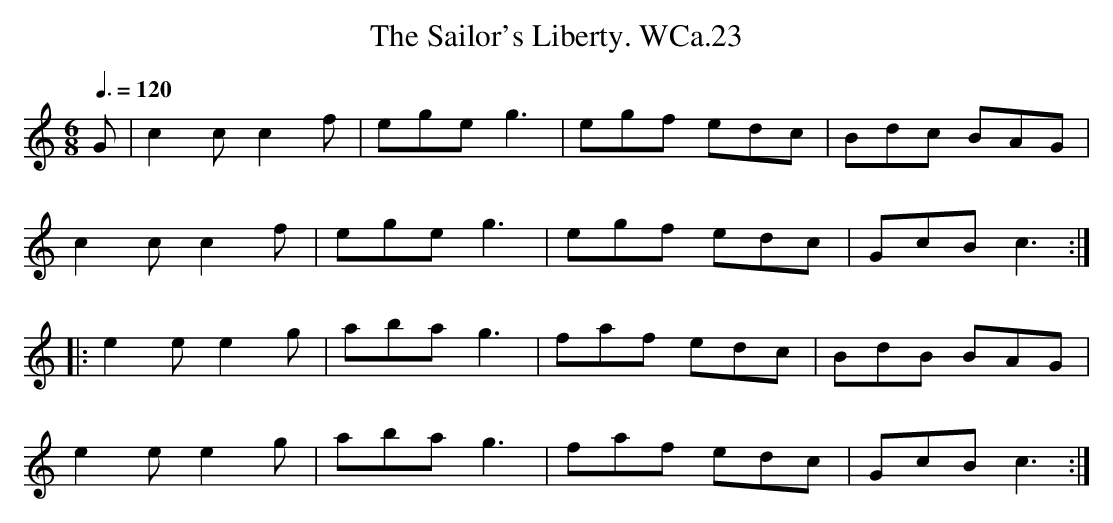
X:1
T:Sailor's Liberty. WCa.23, The
M:6/8
L:1/8
Q:3/8=120
K:C
G|c2cc2f|egeg3|egf edc|Bdc BAG|
c2cc2f|egeg3|egf edc|GcBc3:|
|:e2ee2g|abag3|faf edc|BdB BAG|
e2ee2g|abag3|faf edc|GcBc3:|
